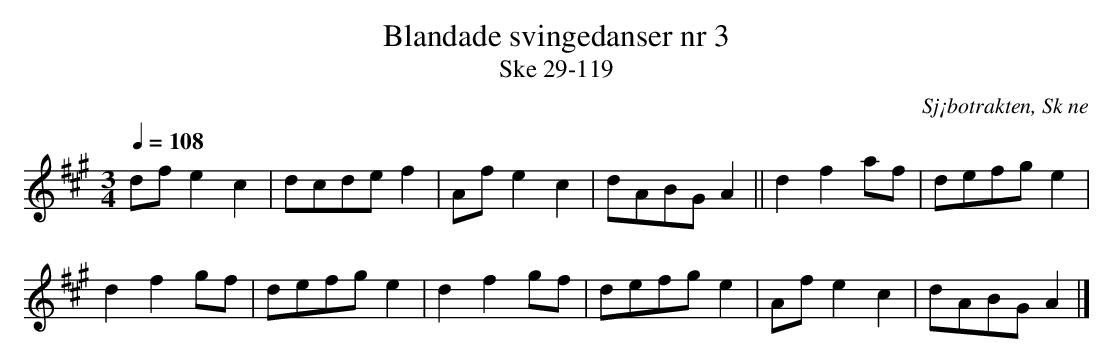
X:1
T:Blandade svingedanser nr 3
T:Ske 29-119
O:Sj¡botrakten, Sk ne
M:3/4
L:1/8
Q:1/4=108
K:A
 df e2 c2 | dcde f2 | Af e2 c2 | dABG A2 || d2 f2 af | defg e2 |
d2 f2 gf | defg e2 | d2 f2 gf | defg e2 | Af e2 c2 | dABG A2 |]
